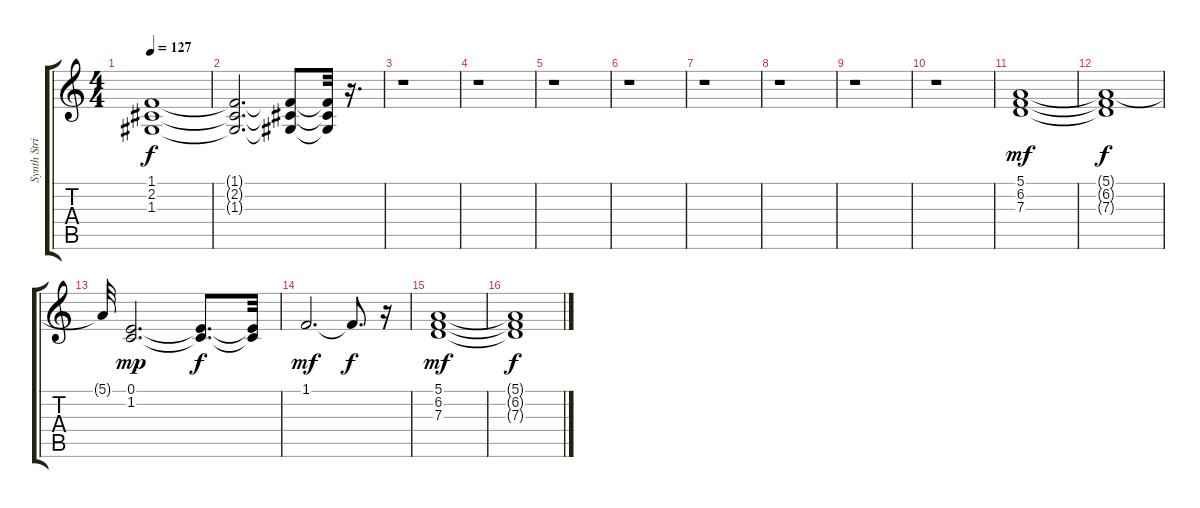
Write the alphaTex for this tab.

\track ("Synth Strings 1" "Synth Stri") {instrument synthstrings1}
\staff {score tabs}
\tuning (E4 B3 G3 D3 A2 E2) {hide}
\ts (4 4)
\tempo 127
\clef g2
\ks c
(1.1{t} 2.2{t} 1.3{t}).1{dy f} |
(1.1{t} 2.2{t} 1.3{t}).2{d} (1.1{t} 2.2{t} 1.3{t}).8 (1.1{t} 2.2{t} 1.3{t}).32 r.16{d} |
r.1 |
r.1 |
r.1 |
r.1 |
r.1 |
r.1 |
r.1 |
r.1 |
(5.1 6.2 7.3).1{dy mf volume 10} |
(5.1{t} 6.2{t} 7.3{t}).1{dy f} |
5.1{t}.32 (0.1 1.2).2{d dy mp} (0.1{t} 1.2{t}).8{d dy f} (0.1{t} 1.2{t}).32 |
1.1.2{d dy mf} 1.1{t}.8{d dy f} r.16 |
(5.1 6.2 7.3).1{dy mf} |
(5.1{t} 6.2{t} 7.3{t}).1{dy f}
